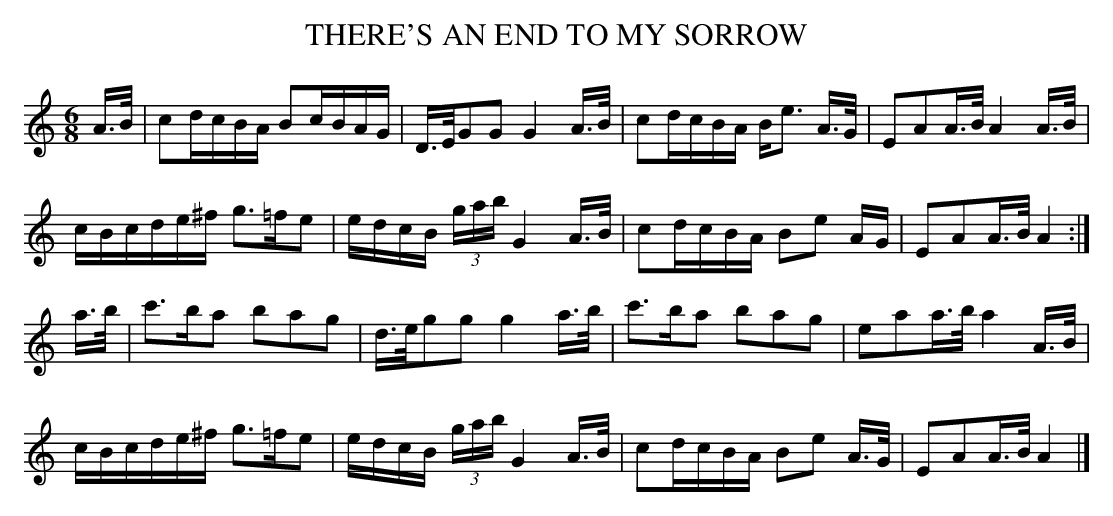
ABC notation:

X:1
T:THERE'S AN END TO MY SORROW
Y:"plaintively"
M:6/8
L:1/8
K:Am
A/>B/|cd/c/B/A/ Bc/B/A/G/|D/>E/GG G2A/>B/|\
cd/c/B/A/ B/e3/ A/>G/|EAA/>B/ A2A/>B/|
c/B/c/d/e/^f/ g3/=f/e|e/d/c/B/  (3g/a/b/ G2A/>B/|\
cd/c/B/A/ Be A/G/|EAA/>B/ A2:|
a/>b/|c'>ba bag|d/>e/gg g2a/>b/|c'>ba bag|eaa/>b/ a2A/>B/|
c/B/c/d/e/^f/ g>=fe|e/d/c/B/ (3g/a/b/ G2A/>B/|\
cd/c/B/A/ Be A/>G/|EAA/>B/ A2|]
